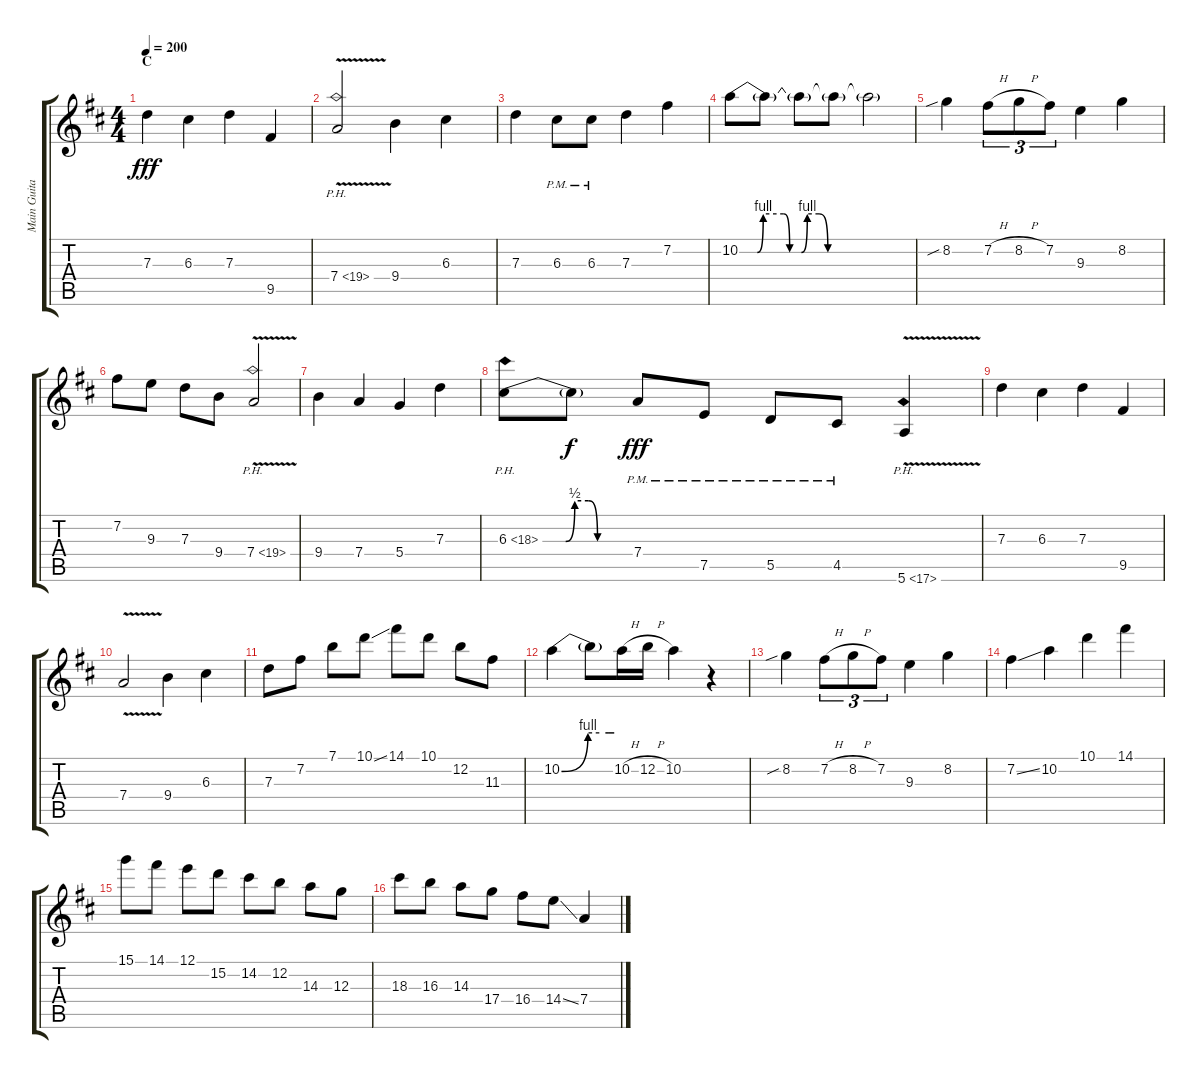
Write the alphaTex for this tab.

\track ("Main Guitar" "Main Guita") {instrument distortionguitar}
\staff {score tabs}
\tuning (E4 B3 G3 D3 A2 E2) {hide}
\ts (4 4)
\section ("" "C")
\tempo 200
\clef g2
\ks d
7.3.4{dy fff} 6.3.4 7.3.4 9.5.4 |
7.4{ph 12 v}.2 9.4.4 6.3.4 |
7.3.4 6.3{pm}.8 6.3{pm}.8 7.3.4 7.2.4 |
10.2{be (custom 0 0 6 0 8 4 15 4 17 0 21 0 23 4 27 4 30 0 35 0 45 0 60 0)}.8 10.2{t}.8 10.2{t}.8 10.2{t}.8 10.2{t}.2 |
8.2{sib}.4 7.2{h}.8{tu (3 2)} 8.2{h}.8{tu (3 2)} 7.2.8{tu (3 2)} 9.3.4 8.2.4 |
7.2.8 9.3.8 7.3.8 9.4.8 7.4{ph 12 v}.2 |
9.4.4 7.4.4 5.4.4 7.3.4 |
6.3{be (custom 0 0 15 0 21 2 30 2 36 0 60 0) ph 12}.8 6.3{t}.8{dy f} 7.4{pm}.8{dy fff} 7.5{pm}.8 5.5{pm}.8 4.5{pm}.8 5.6{ph 12 v}.4 |
7.3.4 6.3.4 7.3.4 9.5.4 |
7.4{v}.2 9.4.4 6.3.4 |
7.3.8 7.2.8 7.1.8 10.1{ss}.8 14.1.8 10.1.8 12.2.8 11.3.8 |
10.2{be (custom 0 0 30 4 43 4 54 4 60 4)}.4 10.2{t}.8 10.2{h}.16 12.2{h}.16 10.2.4 r.4 |
8.2{sib}.4 7.2{h}.8{tu (3 2)} 8.2{h}.8{tu (3 2)} 7.2.8{tu (3 2)} 9.3.4 8.2.4 |
7.2{ss}.4 10.2.4 10.1.4 14.1.4 |
15.1.8 14.1.8 12.1.8 15.2.8 14.2.8 12.2.8 14.3.8 12.3.8 |
18.3.8 16.3.8 14.3.8 17.4.8 16.4.8 14.4{ss}.8 7.4.4
